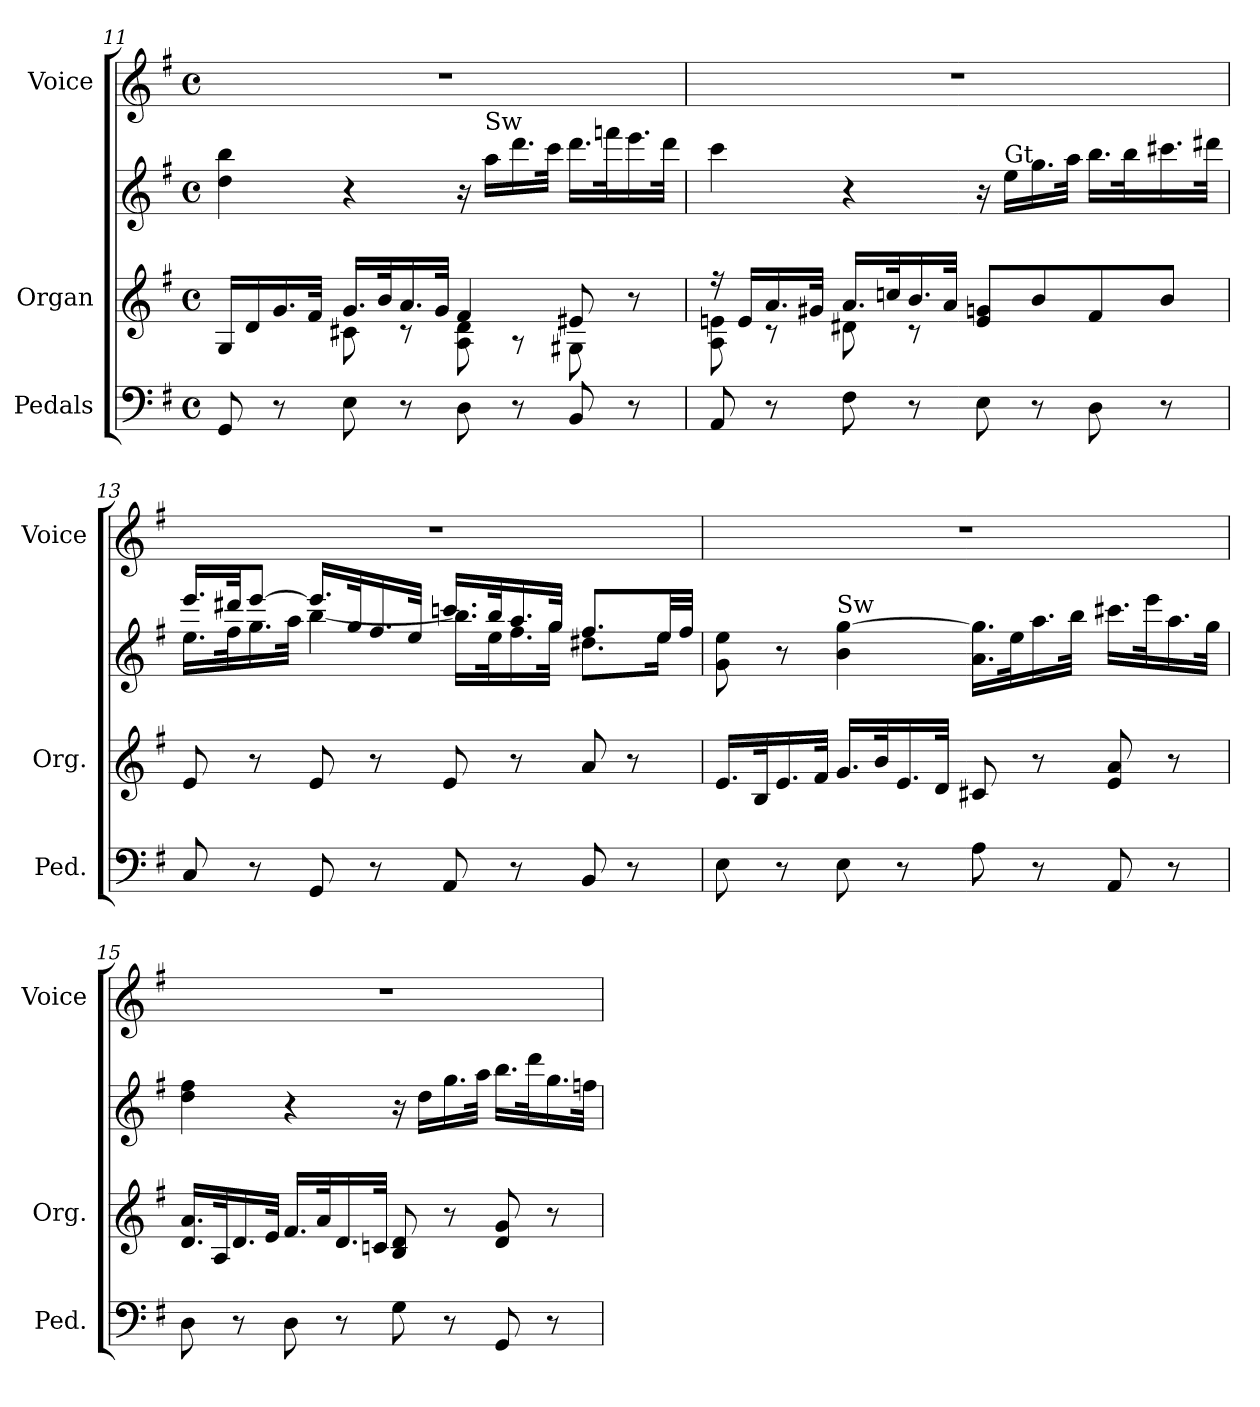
**kern	**kern	**kern	**kern
*part3	*part2	*part2	*part1
*staff4	*staff3	*staff2	*staff1
*I"Pedals	*I"Organ	*	*I"Voice
*I'Ped.	*I'Org.	*	*I'Voice
!!LO:LB:g=z
*clefF4	*clefG2	*clefG2	*clefG2
*k[f#]	*k[f#]	*k[f#]	*k[f#]
*G:	*G:	*G:	*G:
*M4/4	*M4/4	*M4/4	*M4/4
*met(c)	*met(c)	*met(c)	*met(c)
=11	=11	=11	=11
*	*^	*	*
8GGi/	16Gi/LL	8ryy	4ddi\ 4bbi	1r
.	16di/	.	.	.
8r	16.gi/	8ryy	.	.
.	32f#i/JJk	.	.	.
8Ei\	16.gi/LL	8c#Xi\	4r	.
.	32bi/k	.	.	.
8r	16.ai/	8r	.	.
.	32gi/JJk	.	.	.
8Di\	4f#i/	8Ai\ 8di	16r	.
!	!	!	!LO:TX:a:t=Sw	!
.	.	.	16aai\LL	.
8r	.	8r	16.dddi\	.
.	.	.	32ccci\JJk	.
8BBi/	8e#Xi/	8G#Xi\	16.dddi\LL	.
.	.	.	32fffni\k	.
8r	8ryy	8r	16.eeei\	.
.	.	.	32dddi\JJk	.
=12	=12	=12	=12	=12
8AAi/	16r	8Ai\ 8eni	4ccci\	1r
.	16ei/LL	.	.	.
8r	16.ai/	8r	.	.
.	32g#Xi/JJk	.	.	.
8F#i\	16.ai/LL	8d#Xi\	4r	.
.	32ccni/k	.	.	.
8r	16.bi/	8r	.	.
.	32ai/JJk	.	.	.
8Ei\	2ryy	8ei/ 8gniL	16r	.
!	!	!	!LO:TX:a:t=Gt	!
.	.	.	16eei\LL	.
8r	.	8bi/	16.ggi\	.
.	.	.	32aai\JJk	.
8Di\	.	8f#i/	16.bbi\LL	.
.	.	.	32bbi\k	.
8r	.	8bi/J	16.ccc#Xi\	.
.	.	.	32ddd#Xi\JJk	.
*	*v	*v	*	*
!!LO:LB:g=z
=13	=13	=13	=13
*	*	*^	*
8Ci/	8ei/	16.eeei/LL	16.eei\LL	1r
.	.	32ddd#Xi/Jk	32ff#i\k	.
8r	8r	[>8eeei/J	16.ggi\	.
.	.	.	32aai\JJk	.
8GGi/	8ei/	16.eeei/LL]	[<4bbi\	.
.	.	32ggi/k	.	.
8r	8r	16.ff#i/	.	.
.	.	32eei/JJk	.	.
8AAi/	8ei/	16.cccni/LL	16.bbi\LL]	.
.	.	32bbi/k	32eei\k	.
8r	8r	16.aai/	16.ff#i\	.
.	.	32ggi/JJk	32ggi\JJk	.
8BBi/	8ai/	8.ff#i/L	8.dd#Xi\L	.
8r	8r	.	.	.
.	.	32eei/LL	16eei\Jk	.
.	.	32ff#i/JJJ	.	.
*	*	*v	*v	*
=14	=14	=14	=14
8Ei\	16.ei/LL	8gi\ 8eei	1r
.	32Bi/k	.	.
8r	16.ei/	8r	.
.	32f#i/JJk	.	.
!	!	!LO:TX:a:t=Sw	!
8Ei\	16.gi/LL	4bi\ [>4ggi	.
.	32bi/k	.	.
8r	16.ei/	.	.
.	32di/JJk	.	.
8Ai\	8c#Xi/	16.ai\ 16.ggi]LL	.
.	.	32eei\k	.
8r	8r	16.aai\	.
.	.	32bbi\JJk	.
8AAi/	8ei/ 8ai	16.ccc#Xi\LL	.
.	.	32eeei\k	.
8r	8r	16.aai\	.
.	.	32ggi\JJk	.
!!LO:LB:g=z
=15	=15	=15	=15
8Di\	16.di/ 16.aiLL	4ddi\ 4ff#i	1r
.	32Ai/k	.	.
8r	16.di/	.	.
.	32ei/JJk	.	.
8Di\	16.f#i/LL	4r	.
.	32ai/k	.	.
8r	16.di/	.	.
.	32cni/JJk	.	.
8Gi\	8Bi/ 8di	16r	.
.	.	16ddi\LL	.
8r	8r	16.ggi\	.
.	.	32aai\JJk	.
8GGi/	8di/ 8gi	16.bbi\LL	.
.	.	32dddi\k	.
8r	8r	16.ggi\	.
.	.	32ffni\JJk	.
=	=	=	=
*-	*-	*-	*-
